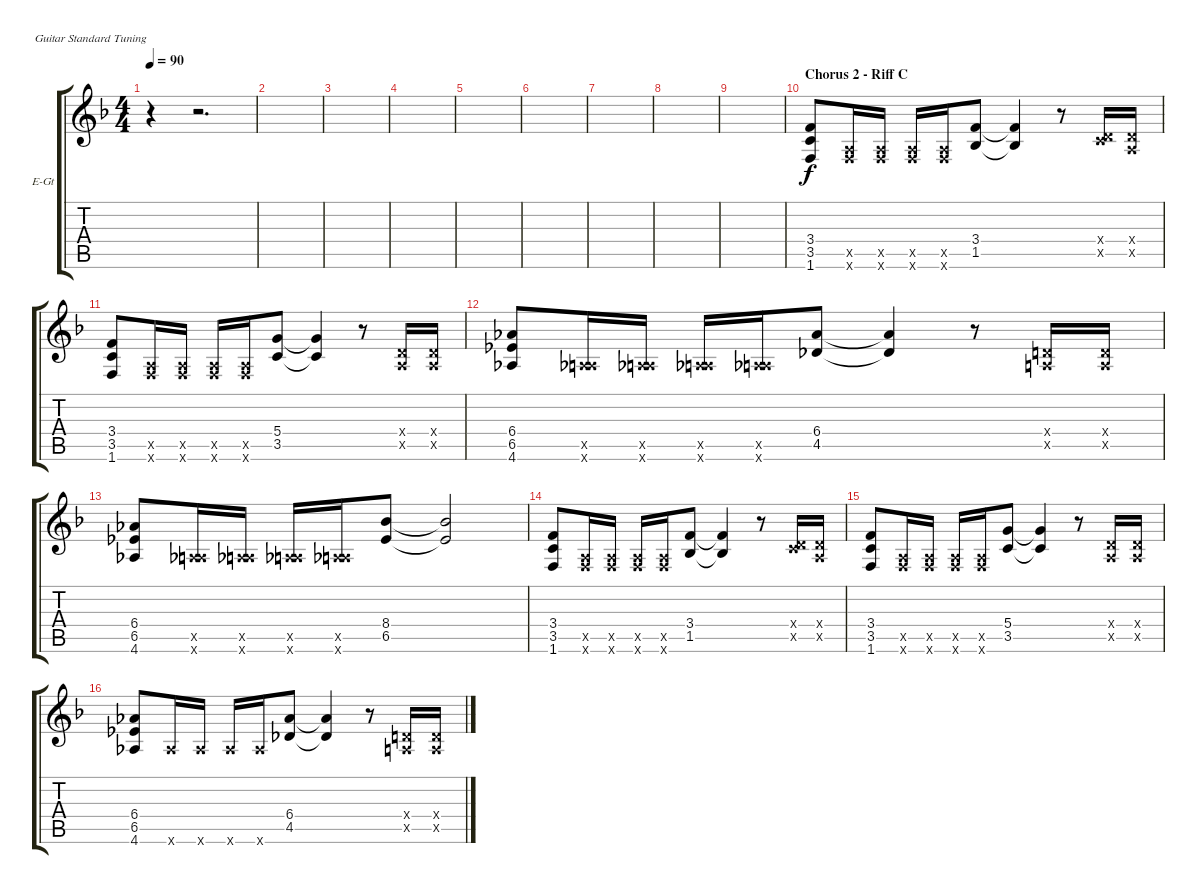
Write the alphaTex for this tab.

\bracketExtendMode groupsimilarinstruments
\firstSystemTrackNameOrientation horizontal
\otherSystemsTrackNameOrientation horizontal
\track ("Guitar 3 (overdrive)" "E-Gt") {instrument overdrivenguitar}
\staff {score tabs}
\tuning (E4 B3 G3 D3 A2 E2)
\ts (4 4)
\tempo 90
\clef g2
\ks dminor
r.4{dy f} r.2{d} |
|
|
|
|
|
|
|
|
\section ("" "Chorus 2 - Riff C")
(3.4 3.5 1.6).8 (0.5{x} 1.6{x}).16 (0.5{x} 1.6{x}).16 (0.5{x} 1.6{x}).16 (0.5{x} 1.6{x}).16 (3.4 1.5).8 (3.4{t} 1.5{t}).4 r.8 (0.4{x} 3.5{x}).16 (0.4{x} 0.5{x}).16 |
(3.4 3.5 1.6).8 (0.5{x} 1.6{x}).16 (0.5{x} 1.6{x}).16 (0.5{x} 1.6{x}).16 (0.5{x} 1.6{x}).16 (5.4 3.5).8 (5.4{t} 3.5{t}).4 r.8 (0.4{x} 0.5{x}).16 (0.4{x} 0.5{x}).16 |
(6.4 6.5 4.6).8 (0.5{x} 4.6{x}).16 (0.5{x} 4.6{x}).16 (0.5{x} 4.6{x}).16 (0.5{x} 4.6{x}).16 (6.4 4.5).8 (6.4{t} 4.5{t}).4 r.8 (0.4{x} 0.5{x}).16 (0.4{x} 0.5{x}).16 |
(6.4 6.5 4.6).8 (0.5{x} 4.6{x}).16 (0.5{x} 4.6{x}).16 (0.5{x} 4.6{x}).16 (0.5{x} 4.6{x}).16 (8.4 6.5).8 (8.4{t} 6.5{t}).2 |
(3.4 3.5 1.6).8 (0.5{x} 1.6{x}).16 (0.5{x} 1.6{x}).16 (0.5{x} 1.6{x}).16 (0.5{x} 1.6{x}).16 (3.4 1.5).8 (3.4{t} 1.5{t}).4 r.8 (0.4{x} 3.5{x}).16 (0.4{x} 0.5{x}).16 |
(3.4 3.5 1.6).8 (0.5{x} 1.6{x}).16 (0.5{x} 1.6{x}).16 (0.5{x} 1.6{x}).16 (0.5{x} 1.6{x}).16 (5.4 3.5).8 (5.4{t} 3.5{t}).4 r.8 (0.4{x} 0.5{x}).16 (0.4{x} 0.5{x}).16 |
(6.4 6.5 4.6).8 4.6{x}.16 4.6{x}.16 4.6{x}.16 4.6{x}.16 (6.4 4.5).8 (6.4{t} 4.5{t}).4 r.8 (0.4{x} 0.5{x}).16 (0.4{x} 0.5{x}).16
